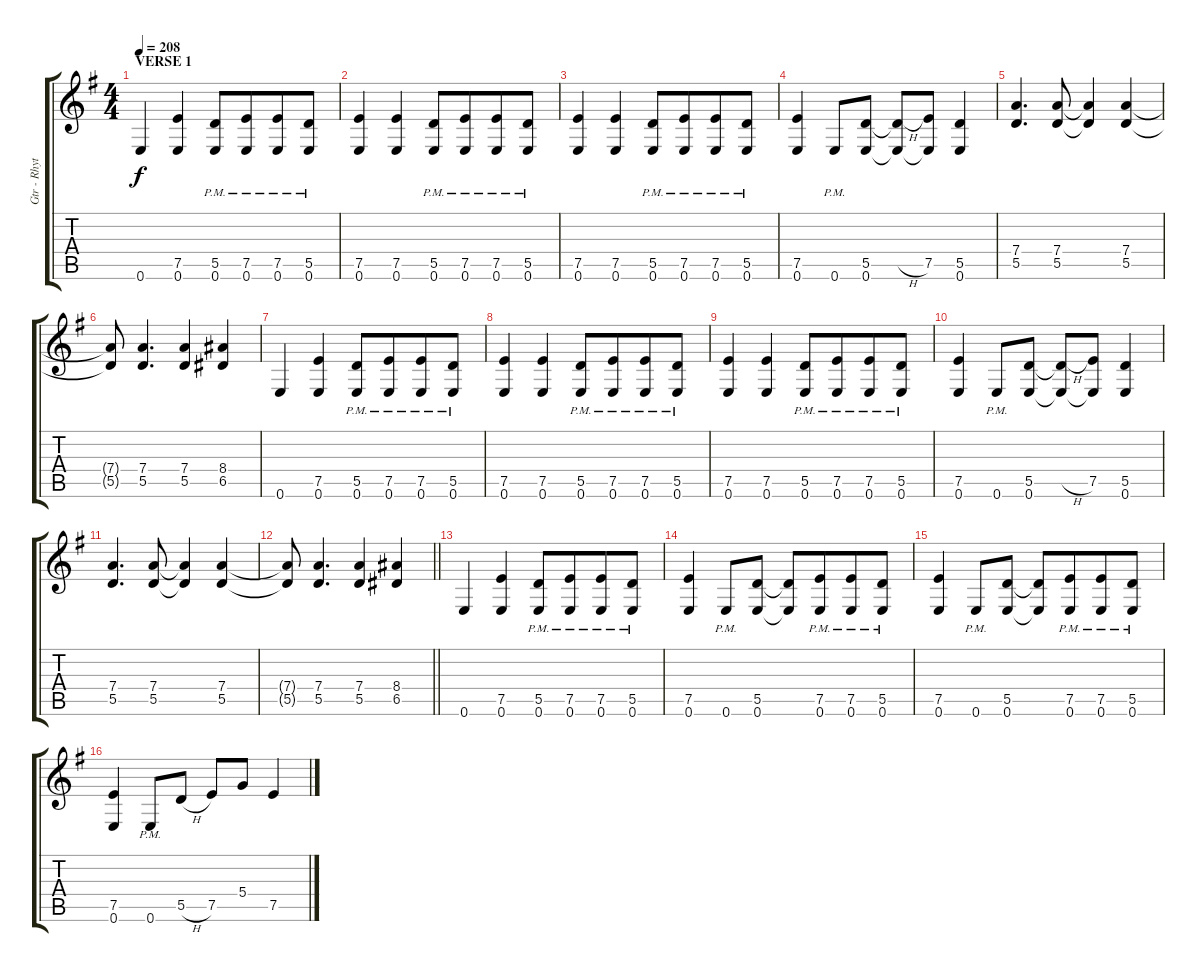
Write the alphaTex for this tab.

\track ("Gtr - Rhythm 2" "Gtr - Rhyt") {instrument overdrivenguitar}
\staff {score tabs}
\tuning (E4 B3 G3 D3 A2 E2) {hide}
\ts (4 4)
\section ("" "VERSE 1")
\tempo 208
\clef g2
\ks eminor
0.6.4{dy f} (7.5 0.6).4 (5.5{pm} 0.6{pm}).8 (7.5{pm} 0.6{pm}).8{beam merge} (7.5{pm} 0.6{pm}).8 (5.5{pm} 0.6{pm}).8 |
(7.5 0.6).4 (7.5 0.6).4 (5.5{pm} 0.6{pm}).8 (7.5{pm} 0.6{pm}).8{beam merge} (7.5{pm} 0.6{pm}).8 (5.5{pm} 0.6{pm}).8 |
(7.5 0.6).4 (7.5 0.6).4 (5.5{pm} 0.6{pm}).8 (7.5{pm} 0.6{pm}).8{beam merge} (7.5{pm} 0.6{pm}).8 (5.5{pm} 0.6{pm}).8 |
(7.5 0.6).4 0.6{pm}.8 (5.5 0.6).8 (5.5{h t} 0.6{t}).8 (7.5 0.6{t}).8{beam merge} (5.5 0.6).4 |
(7.4 5.5).4{d} (7.4 5.5).8 (7.4{t} 5.5{t}).4 (7.4 5.5).4 |
(7.4{t} 5.5{t}).8 (7.4 5.5).4{d} (7.4 5.5).4 (8.4 6.5).4 |
0.6.4 (7.5 0.6).4 (5.5{pm} 0.6{pm}).8 (7.5{pm} 0.6{pm}).8{beam merge} (7.5{pm} 0.6{pm}).8 (5.5{pm} 0.6{pm}).8 |
(7.5 0.6).4 (7.5 0.6).4 (5.5{pm} 0.6{pm}).8 (7.5{pm} 0.6{pm}).8{beam merge} (7.5{pm} 0.6{pm}).8 (5.5{pm} 0.6{pm}).8 |
(7.5 0.6).4 (7.5 0.6).4 (5.5{pm} 0.6{pm}).8 (7.5{pm} 0.6{pm}).8{beam merge} (7.5{pm} 0.6{pm}).8 (5.5{pm} 0.6{pm}).8 |
(7.5 0.6).4 0.6{pm}.8 (5.5 0.6).8 (5.5{h t} 0.6{t}).8 (7.5 0.6{t}).8{beam merge} (5.5 0.6).4 |
(7.4 5.5).4{d} (7.4 5.5).8 (7.4{t} 5.5{t}).4 (7.4 5.5).4 |
\barLineRight lightlight
(7.4{t} 5.5{t}).8 (7.4 5.5).4{d} (7.4 5.5).4 (8.4 6.5).4 |
0.6.4 (7.5 0.6).4 (5.5{pm} 0.6{pm}).8 (7.5{pm} 0.6{pm}).8{beam merge} (7.5{pm} 0.6{pm}).8 (5.5{pm} 0.6{pm}).8 |
(7.5 0.6).4 0.6{pm}.8 (5.5 0.6).8 (5.5{t} 0.6{t}).8 (7.5{pm} 0.6{pm}).8{beam merge} (7.5{pm} 0.6{pm}).8 (5.5{pm} 0.6{pm}).8 |
(7.5 0.6).4 0.6{pm}.8 (5.5 0.6).8 (5.5{t} 0.6{t}).8 (7.5{pm} 0.6{pm}).8{beam merge} (7.5{pm} 0.6{pm}).8 (5.5{pm} 0.6{pm}).8 |
(7.5 0.6).4 0.6{pm}.8 5.5{h}.8 7.5.8 5.4.8{beam merge} 7.5.4
